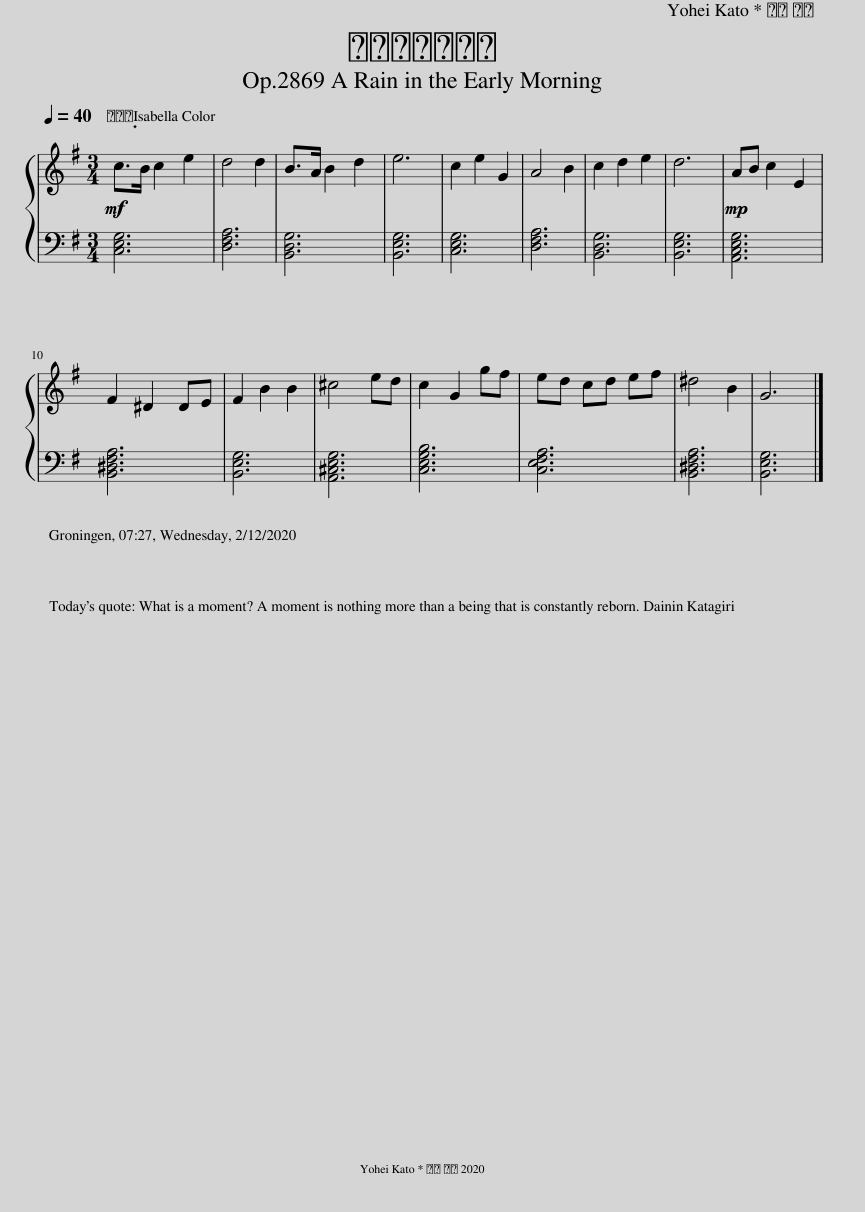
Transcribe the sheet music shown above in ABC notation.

X:1
%%score { 1 | 2 }
L:1/8
Q:1/4=40
M:3/4
I:linebreak $
K:G
V:1 treble
V:2 bass
V:1
!mf! c>B c2 e2 | d4 d2 | B>A B2 d2 | e6 | c2 e2 G2 | %5
 A4 B2 | c2 d2 e2 | d6 |!mp! AB c2 E2 |$ F2 ^D2 DE | %10
 F2 B2 B2 | ^c4 ed | c2 G2 gf | ed cd ef | ^d4 B2 | %15
 G6 |] %16
V:2
 [C,E,G,]6 | [D,F,A,]6 | [B,,D,G,]6 | [B,,E,G,]6 | [C,E,G,]6 | %5
 [D,F,A,]6 | [B,,D,G,]6 | [B,,E,G,]6 | [A,,C,E,G,]6 |$ [B,,^D,F,A,]6 | %10
 [B,,E,G,]6 | [A,,^C,E,G,]6 | [C,E,G,B,]6 | [C,E,F,A,]6 | [B,,^D,F,A,]6 | %15
 [B,,E,G,]6 |] %16
